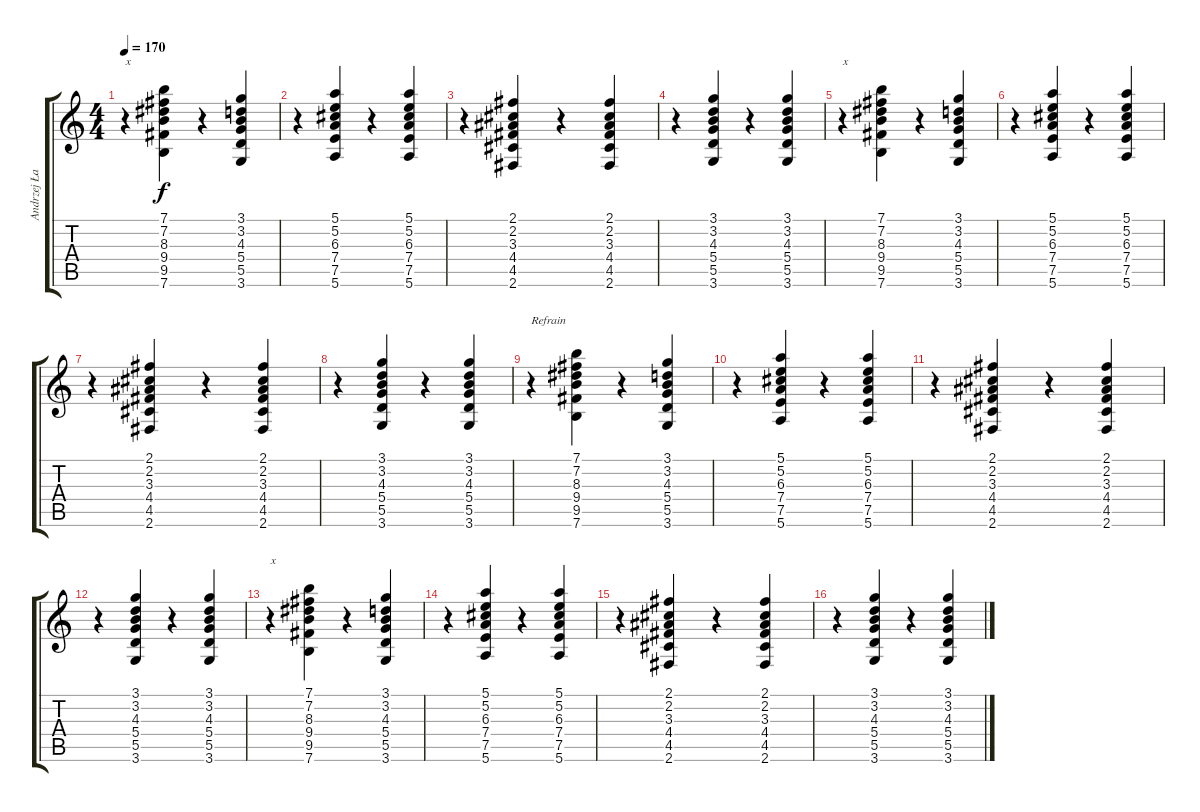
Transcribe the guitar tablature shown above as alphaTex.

\track ("Andrzej Łabędzki" "Andrzej Ła") {instrument acousticguitarsteel}
\staff {score tabs}
\tuning (E4 B3 G3 D3 A2 E2) {hide}
\ts (4 4)
\tempo 170
\clef g2
\ks c
r.4{txt "x" dy f} (7.1 7.2 8.3 9.4 9.5 7.6).4 r.4 (3.1 3.2 4.3 5.4 5.5 3.6).4 |
r.4 (5.1 5.2 6.3 7.4 7.5 5.6).4 r.4 (5.1 5.2 6.3 7.4 7.5 5.6).4 |
r.4 (2.1 2.2 3.3 4.4 4.5 2.6).4 r.4 (2.1 2.2 3.3 4.4 4.5 2.6).4 |
r.4 (3.1 3.2 4.3 5.4 5.5 3.6).4 r.4 (3.1 3.2 4.3 5.4 5.5 3.6).4 |
r.4{txt "x"} (7.1 7.2 8.3 9.4 9.5 7.6).4 r.4 (3.1 3.2 4.3 5.4 5.5 3.6).4 |
r.4 (5.1 5.2 6.3 7.4 7.5 5.6).4 r.4 (5.1 5.2 6.3 7.4 7.5 5.6).4 |
r.4 (2.1 2.2 3.3 4.4 4.5 2.6).4 r.4 (2.1 2.2 3.3 4.4 4.5 2.6).4 |
r.4 (3.1 3.2 4.3 5.4 5.5 3.6).4 r.4 (3.1 3.2 4.3 5.4 5.5 3.6).4 |
r.4{txt "Refrain"} (7.1 7.2 8.3 9.4 9.5 7.6).4 r.4 (3.1 3.2 4.3 5.4 5.5 3.6).4 |
r.4 (5.1 5.2 6.3 7.4 7.5 5.6).4 r.4 (5.1 5.2 6.3 7.4 7.5 5.6).4 |
r.4 (2.1 2.2 3.3 4.4 4.5 2.6).4 r.4 (2.1 2.2 3.3 4.4 4.5 2.6).4 |
r.4 (3.1 3.2 4.3 5.4 5.5 3.6).4 r.4 (3.1 3.2 4.3 5.4 5.5 3.6).4 |
r.4{txt "x"} (7.1 7.2 8.3 9.4 9.5 7.6).4 r.4 (3.1 3.2 4.3 5.4 5.5 3.6).4 |
r.4 (5.1 5.2 6.3 7.4 7.5 5.6).4 r.4 (5.1 5.2 6.3 7.4 7.5 5.6).4 |
r.4 (2.1 2.2 3.3 4.4 4.5 2.6).4 r.4 (2.1 2.2 3.3 4.4 4.5 2.6).4 |
r.4 (3.1 3.2 4.3 5.4 5.5 3.6).4 r.4 (3.1 3.2 4.3 5.4 5.5 3.6).4
